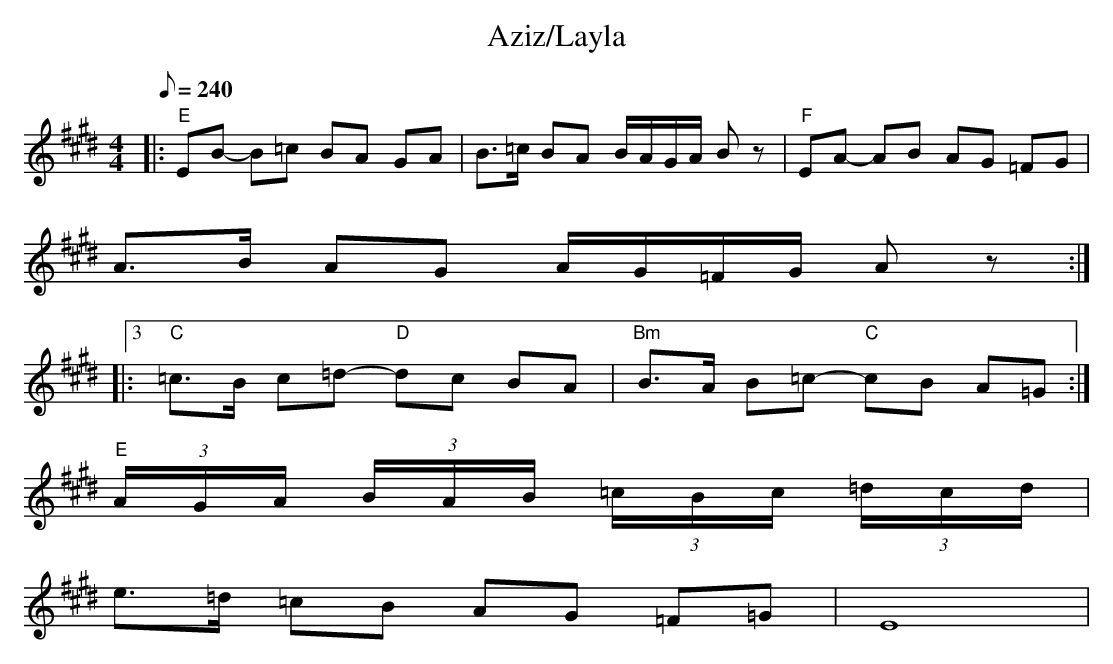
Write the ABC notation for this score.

X:1
T:Aziz/Layla
M:4/4
L:1/8
Q:1/8=240
K:C
K:E
|:"E"EB- B=c BA GA|B3/2=c/ BA B/A/G/A/ B z|"F"EA- AB AG =FG|
A3/2B/ AG A/G/=F/G/ Az:|3
|:"C"=c3/2B/ c=d- "D"dc BA|"Bm"B3/2A/ B=c- "C"cB A=G:|
"E"(3A/G/A/ (3B/A/B/ (3=c/B/c/ (3=d/c/d/ |
e3/2=d/ =cB AG =F=G|E8|
